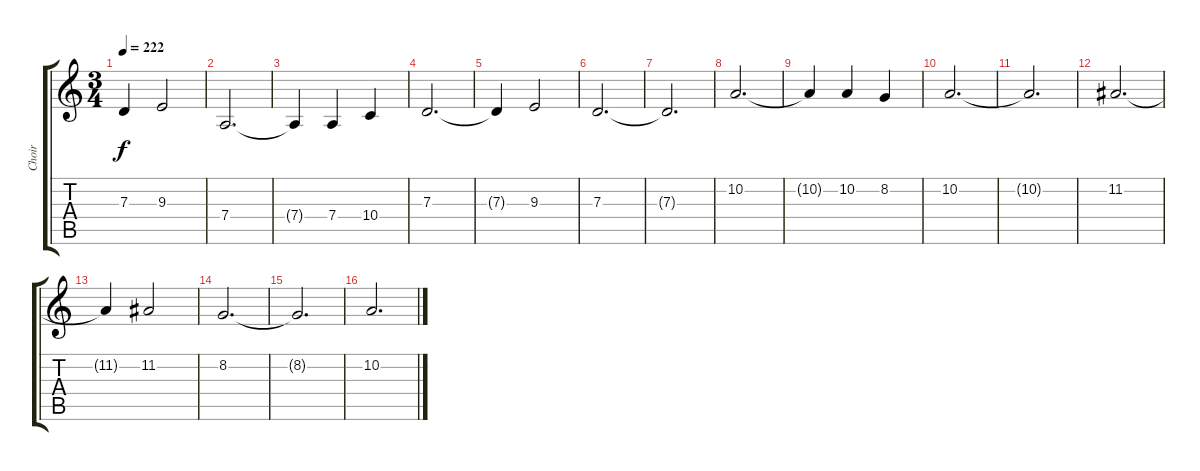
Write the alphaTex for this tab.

\track ("Choir" "Choir") {instrument choiraahs}
\staff {score tabs}
\tuning (E4 B3 G3 D3 A2 E2) {hide}
\ts (3 4)
\tempo 222
\clef g2
\ks c
7.3{t}.4{dy f} 9.3.2 |
7.4.2{d} |
7.4{t}.4 7.4.4 10.4.4 |
7.3.2{d} |
7.3{t}.4 9.3.2 |
7.3.2{d} |
7.3{t}.2{d} |
10.2.2{d} |
10.2{t}.4 10.2.4 8.2.4 |
10.2.2{d} |
10.2{t}.2{d} |
11.2.2{d} |
11.2{t}.4 11.2.2 |
8.2.2{d} |
8.2{t}.2{d} |
10.2.2{d}
